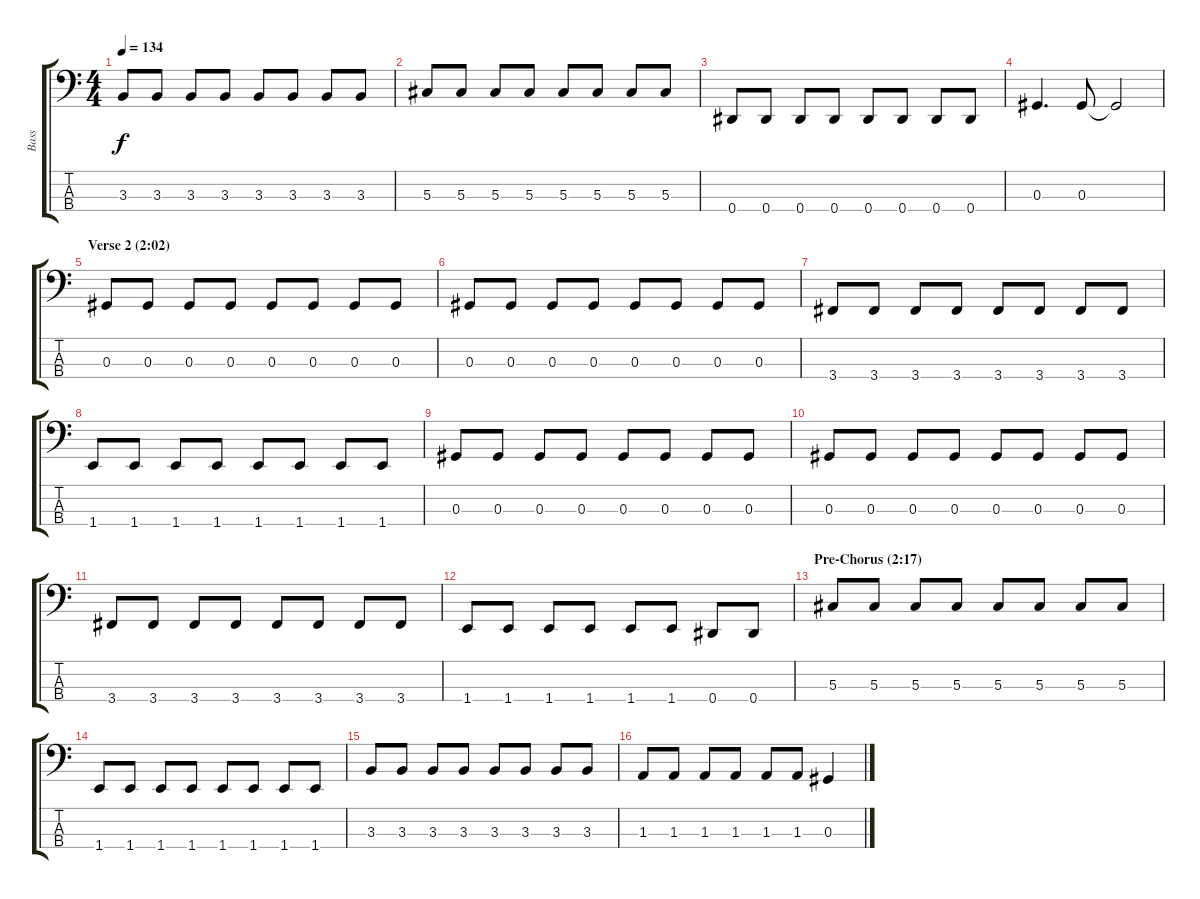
\track ("Bass" "Bass") {instrument electricbassfinger}
\staff {score tabs}
\tuning (Gb2 Db2 Ab1 Eb1) {hide}
\ts (4 4)
\tempo 134
\clef f4
\ks c
3.3.8{dy f} 3.3.8 3.3.8 3.3.8 3.3.8 3.3.8 3.3.8 3.3.8 |
5.3.8 5.3.8 5.3.8 5.3.8 5.3.8 5.3.8 5.3.8 5.3.8 |
0.4.8 0.4.8 0.4.8 0.4.8 0.4.8 0.4.8 0.4.8 0.4.8 |
0.3.4{d} 0.3.8 0.3{t}.2 |
\section ("" "Verse 2 (2:02)")
0.3.8 0.3.8 0.3.8 0.3.8 0.3.8 0.3.8 0.3.8 0.3.8 |
0.3.8 0.3.8 0.3.8 0.3.8 0.3.8 0.3.8 0.3.8 0.3.8 |
3.4.8 3.4.8 3.4.8 3.4.8 3.4.8 3.4.8 3.4.8 3.4.8 |
1.4.8 1.4.8 1.4.8 1.4.8 1.4.8 1.4.8 1.4.8 1.4.8 |
0.3.8 0.3.8 0.3.8 0.3.8 0.3.8 0.3.8 0.3.8 0.3.8 |
0.3.8 0.3.8 0.3.8 0.3.8 0.3.8 0.3.8 0.3.8 0.3.8 |
3.4.8 3.4.8 3.4.8 3.4.8 3.4.8 3.4.8 3.4.8 3.4.8 |
1.4.8 1.4.8 1.4.8 1.4.8 1.4.8 1.4.8 0.4.8 0.4.8 |
\section ("" "Pre-Chorus (2:17)")
5.3.8 5.3.8 5.3.8 5.3.8 5.3.8 5.3.8 5.3.8 5.3.8 |
1.4.8 1.4.8 1.4.8 1.4.8 1.4.8 1.4.8 1.4.8 1.4.8 |
3.3.8 3.3.8 3.3.8 3.3.8 3.3.8 3.3.8 3.3.8 3.3.8 |
1.3.8 1.3.8 1.3.8 1.3.8 1.3.8 1.3.8 0.3.4
